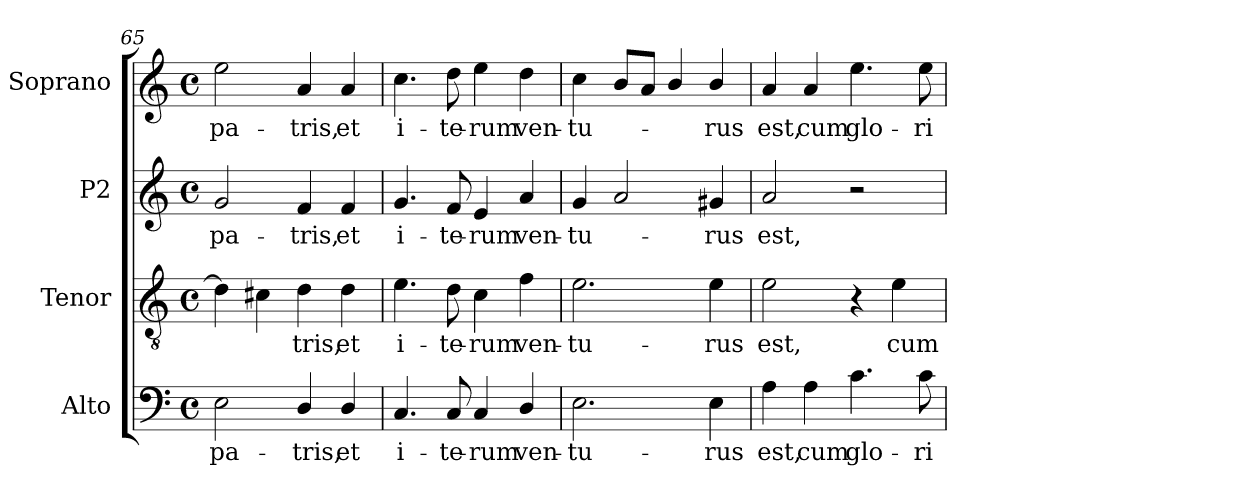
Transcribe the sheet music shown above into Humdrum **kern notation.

**kern	**text	**kern	**text	**kern	**text	**kern	**text
*part4	*part4	*part3	*part3	*part2	*part2	*part1	*part1
*staff4	*staff4	*staff3	*staff3	*staff2	*staff2	*staff1	*staff1
*I"Alto	*	*I"Tenor	*	*I"P2	*	*I"Soprano	*
*I'A.	*	*I'T.	*	*	*	*I'S.	*
*clefF4	*	*clefGv2	*	*clefG2	*	*clefG2	*
*	*	*ITrd7c12	*	*	*	*	*
*k[]	*	*k[]	*	*k[]	*	*k[]	*
*C:	*	*C:	*	*C:	*	*C:	*
*M4/4	*	*M4/4	*	*M4/4	*	*M4/4	*
*met(c)	*	*met(c)	*	*met(c)	*	*met(c)	*
=65	=65	=65	=65	=65	=65	=65	=65
!	!LO:LY:b:color=#000000	!	!	!	!	!	!
!	!	!	!	!	!LO:LY:b:color=#000000	!	!
!	!	!	!	!	!	!	!LO:LY:b:color=#000000
2Ei\	pa-	4Di\]	.	2gi/	pa-	2eei\	pa-
.	.	4C#Xi\	.	.	.	.	.
!	!LO:LY:b:color=#000000	!	!	!	!	!	!
!	!	!	!LO:LY:b:color=#000000	!	!	!	!
!	!	!	!	!	!LO:LY:b:color=#000000	!	!
!	!	!	!	!	!	!	!LO:LY:b:color=#000000
4Di/	-tris,	4Di\	-tris,	4fi/	-tris,	4ai/	-tris,
!	!LO:LY:b:color=#000000	!	!	!	!	!	!
!	!	!	!LO:LY:b:color=#000000	!	!	!	!
!	!	!	!	!	!LO:LY:b:color=#000000	!	!
!	!	!	!	!	!	!	!LO:LY:b:color=#000000
4Di/	et	4Di\	et	4fi/	et	4ai/	et
=66	=66	=66	=66	=66	=66	=66	=66
!	!LO:LY:b:color=#000000	!	!	!	!	!	!
!	!	!	!LO:LY:b:color=#000000	!	!	!	!
!	!	!	!	!	!LO:LY:b:color=#000000	!	!
!	!	!	!	!	!	!	!LO:LY:b:color=#000000
4.Ci/	i-	4.Ei\	i-	4.gi/	i-	4.cci\	i-
!	!LO:LY:b:color=#000000	!	!	!	!	!	!
!	!	!	!LO:LY:b:color=#000000	!	!	!	!
!	!	!	!	!	!LO:LY:b:color=#000000	!	!
!	!	!	!	!	!	!	!LO:LY:b:color=#000000
8Ci/	-te-	8Di\	-te-	8fi/	-te-	8ddi\	-te-
!	!LO:LY:b:color=#000000	!	!	!	!	!	!
!	!	!	!LO:LY:b:color=#000000	!	!	!	!
!	!	!	!	!	!LO:LY:b:color=#000000	!	!
!	!	!	!	!	!	!	!LO:LY:b:color=#000000
4Ci/	-rum	4Ci\	-rum	4ei/	-rum	4eei\	-rum
!	!LO:LY:b:color=#000000	!	!	!	!	!	!
!	!	!	!LO:LY:b:color=#000000	!	!	!	!
!	!	!	!	!	!LO:LY:b:color=#000000	!	!
!	!	!	!	!	!	!	!LO:LY:b:color=#000000
4Di/	ven-	4Fi\	ven-	4ai/	ven-	4ddi\	ven-
=67	=67	=67	=67	=67	=67	=67	=67
!	!LO:LY:b:color=#000000	!	!	!	!	!	!
!	!	!	!LO:LY:b:color=#000000	!	!	!	!
!	!	!	!	!	!LO:LY:b:color=#000000	!	!
!	!	!	!	!	!	!	!LO:LY:b:color=#000000
2.Ei\	-tu-	2.Ei\	-tu-	4gi/	-tu-	4cci\	-tu-
.	.	.	.	2ai/	.	8bi/L	.
.	.	.	.	.	.	8ai/J	.
.	.	.	.	.	.	4bi/	.
!	!LO:LY:b:color=#000000	!	!	!	!	!	!
!	!	!	!LO:LY:b:color=#000000	!	!	!	!
!	!	!	!	!	!LO:LY:b:color=#000000	!	!
!	!	!	!	!	!	!	!LO:LY:b:color=#000000
4Ei\	-rus	4Ei\	-rus	4g#Xi/	-rus	4bi/	-rus
!!LO:PB:g=z
=68	=68	=68	=68	=68	=68	=68	=68
!	!LO:LY:b:color=#000000	!	!	!	!	!	!
!	!	!	!LO:LY:b:color=#000000	!	!	!	!
!	!	!	!	!	!LO:LY:b:color=#000000	!	!
!	!	!	!	!	!	!	!LO:LY:b:color=#000000
4Ai\	est,	2Ei\	est,	2ai/	est,	4ai/	est,
!	!LO:LY:b:color=#000000	!	!	!	!	!	!
!	!	!	!	!	!	!	!LO:LY:b:color=#000000
4Ai\	cum	.	.	.	.	4ai/	cum
!	!LO:LY:b:color=#000000	!	!	!	!	!	!
!	!	!	!	!	!	!	!LO:LY:b:color=#000000
4.ci\	glo-	4r	.	2r	.	4.eei\	glo-
!	!	!	!LO:LY:b:color=#000000	!	!	!	!
.	.	4Ei\	cum	.	.	.	.
!	!LO:LY:b:color=#000000	!	!	!	!	!	!
!	!	!	!	!	!	!	!LO:LY:b:color=#000000
8ci\	-ri-	.	.	.	.	8eei\	-ri-
=	=	=	=	=	=	=	=
*-	*-	*-	*-	*-	*-	*-	*-
